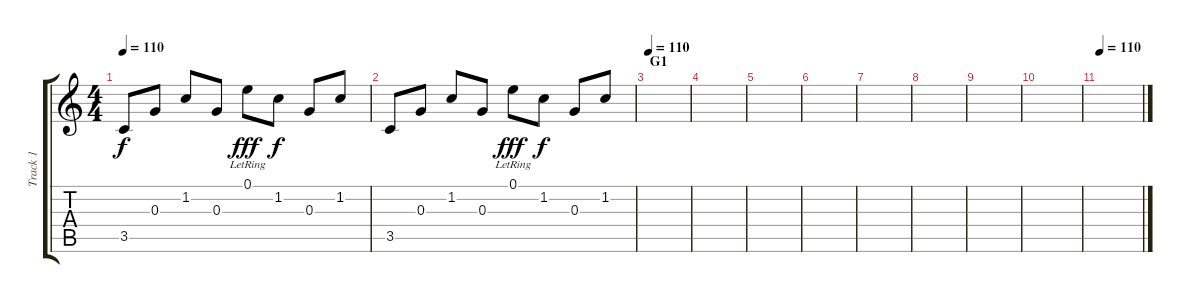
\track ("Track 1" "Track 1") {instrument electricguitarclean}
\staff {score tabs}
\tuning (E4 B3 G3 D3 A2 E2) {hide}
\ts (4 4)
\tempo 110
\clef g2
\ks c
3.5.8{dy f} 0.3.8 1.2.8 0.3.8 0.1{lr}.8{dy fff} 1.2.8{dy f} 0.3.8 1.2.8 |
3.5.8 0.3.8 1.2.8 0.3.8 0.1{lr}.8{dy fff} 1.2.8{dy f} 0.3.8 1.2.8 |
\section ("" "G1")
\tempo 110
|
|
|
|
|
|
|
|
\tempo 110
